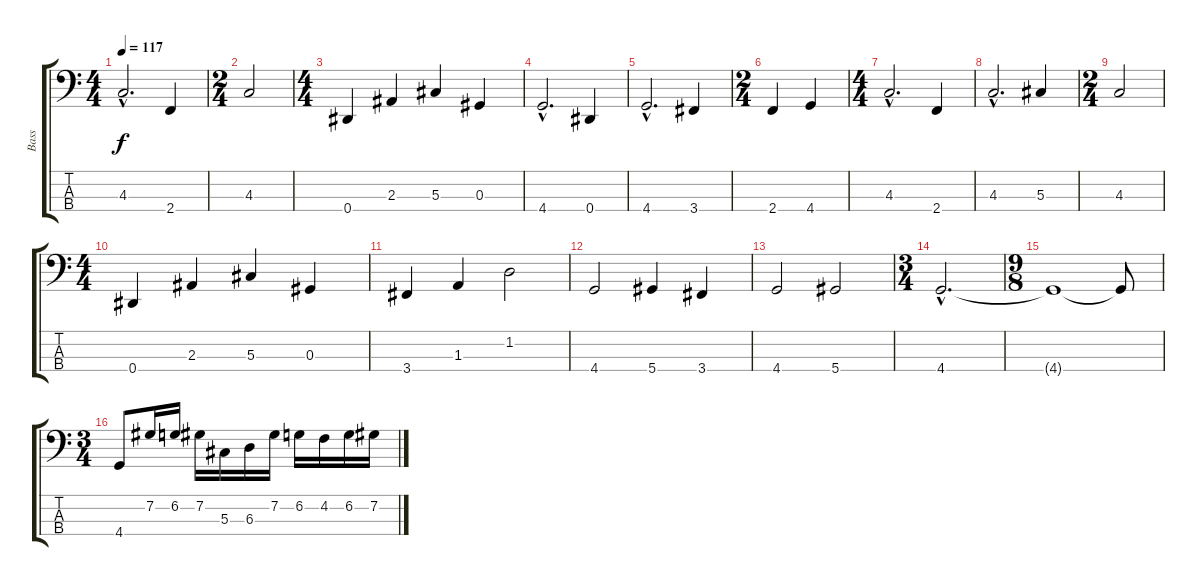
\track ("Bass" "Bass") {instrument electricbasspick}
\staff {score tabs}
\tuning (Gb2 Db2 Ab1 Eb1) {hide}
\ts (4 4)
\tempo 117
\clef f4
\ks c
4.3{hac}.2{d dy f} 2.4.4 |
\ts (2 4)
4.3.2 |
\ts (4 4)
0.4.4 2.3.4 5.3.4 0.3.4 |
4.4{hac}.2{d} 0.4.4 |
4.4{hac}.2{d} 3.4.4 |
\ts (2 4)
2.4.4 4.4.4 |
\ts (4 4)
4.3{hac}.2{d} 2.4.4 |
4.3{hac}.2{d} 5.3.4 |
\ts (2 4)
4.3.2 |
\ts (4 4)
0.4.4 2.3.4 5.3.4 0.3.4 |
3.4.4 1.3.4 1.2.2 |
4.4.2 5.4.4 3.4.4 |
4.4.2 5.4.2 |
\ts (3 4)
4.4{hac}.2{d} |
\ts (9 8)
4.4{t}.1 4.4{t}.8 |
\ts (3 4)
4.4.8 7.2.16 6.2.16 7.2.16 5.3.16 6.3.16 7.2.16 6.2.16 4.2.16 6.2.16 7.2.16
